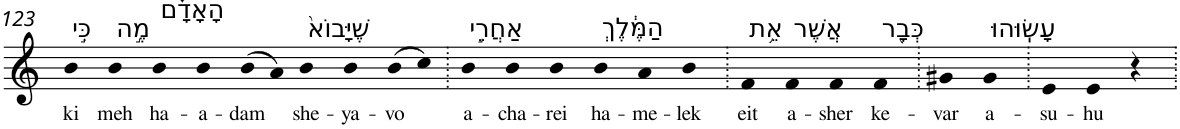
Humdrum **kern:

**kern	**text
*part1	*part1
*staff1	*staff1
*I"Piano	*
*I'Pno	*
!!LO:PB:g=z
*clefG2	*
*k[]	*
=123	=123
!LO:TX:a:t=כִּ֣י	!
!	!LO:LY:b
4b	ki
!LO:TX:a:t=מֶ֣ה	!
!	!LO:LY:b
4b	meh
!LO:TX:a:t=הָאָדָ֗ם	!
!	!LO:LY:b
4b	ha-
!	!LO:LY:b
4b	-a-
!	!LO:LY:b
(>8b	-dam
8a)	.
!LO:TX:a:t=שֶׁיָּבוֹא֙	!
!	!LO:LY:b
4b	she-
!	!LO:LY:b
4b	-ya-
!	!LO:LY:b
(>8b	-vo
8cc)	.
=124.	=124.
!LO:TX:a:t=אַחֲרֵ֣י	!
!	!LO:LY:b
4b	a-
!	!LO:LY:b
4b	-cha-
!	!LO:LY:b
4b	-rei
!LO:TX:a:t=הַמֶּ֔לֶךְ	!
!	!LO:LY:b
4b	ha-
!	!LO:LY:b
4a	-me-
!	!LO:LY:b
4b	-lek
=125.	=125.
!LO:TX:a:t=אֵ֥ת	!
!	!LO:LY:b
4f	eit
!LO:TX:a:t=אֲשֶׁר	!
!	!LO:LY:b
4f	a-
!	!LO:LY:b
4f	-sher
!LO:TX:a:t=כְּבָ֖ר	!
!	!LO:LY:b
4f	ke-
=126.	=126.
!	!LO:LY:b
4g#X	-var
!LO:TX:a:t=עָשֽׂוּהוּ	!
!	!LO:LY:b
4g#	a-
=127.	=127.
!	!LO:LY:b
4e	-su-
!	!LO:LY:b
4e	-hu
4r	.
=.	=.
*-	*-
